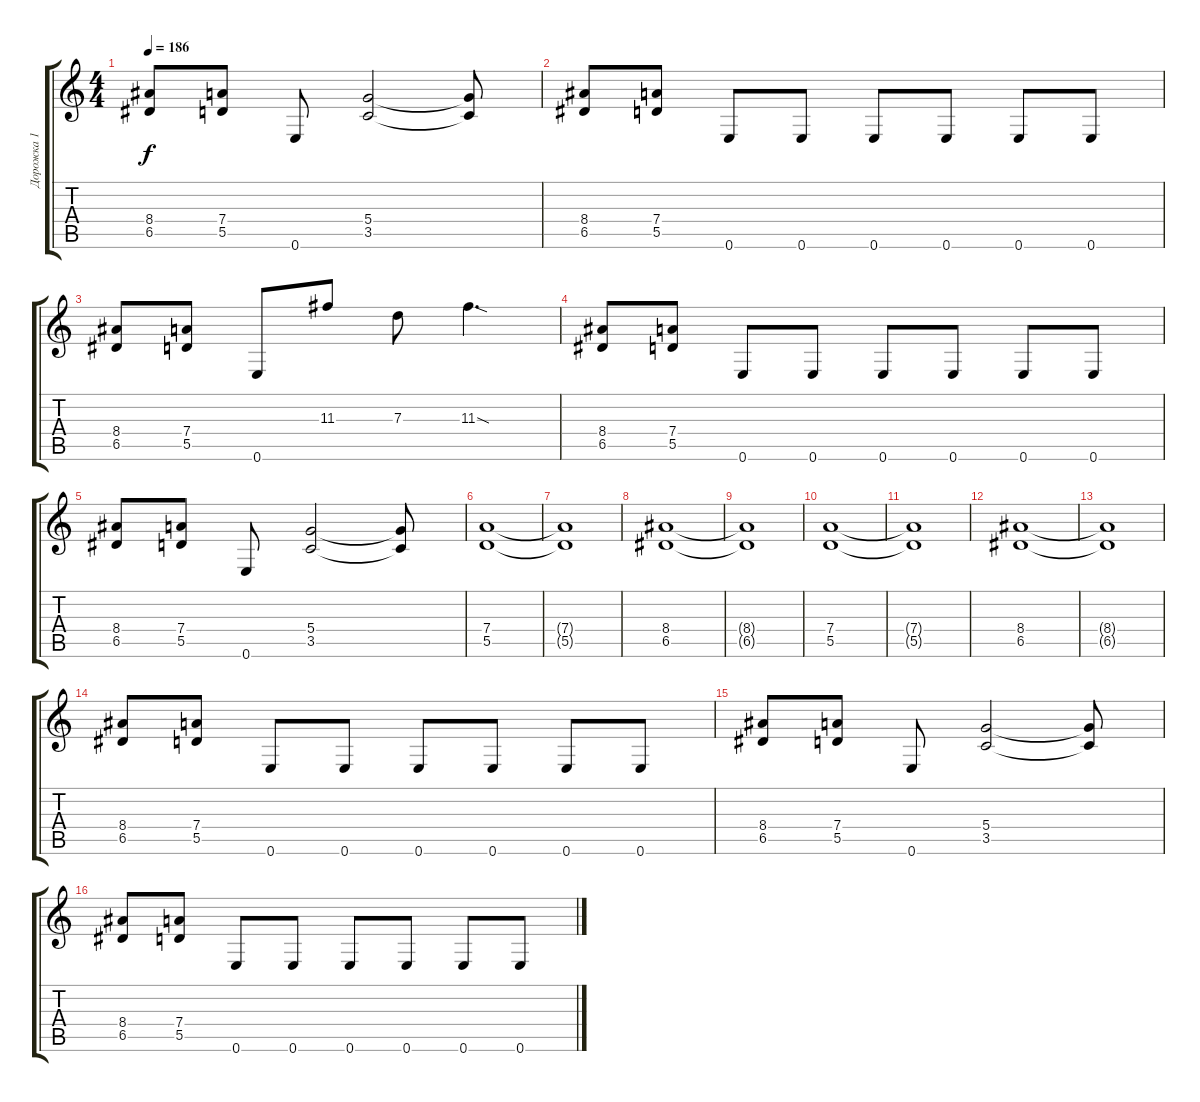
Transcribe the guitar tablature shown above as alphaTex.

\track ("Дорожка 1" "Дорожка 1") {instrument overdrivenguitar}
\staff {score tabs}
\tuning (E4 B3 G3 D3 A2 E2) {hide}
\ts (4 4)
\tempo 186
\clef g2
\ks c
(8.4 6.5).8{dy f} (7.4 5.5).8 0.6.8 (5.4 3.5).2 (5.4{t} 3.5{t}).8 |
(8.4 6.5).8 (7.4 5.5).8 0.6.8 0.6.8 0.6.8 0.6.8 0.6.8 0.6.8 |
(8.4 6.5).8 (7.4 5.5).8 0.6.8 11.3.8 7.3.8 11.3{sod}.4{d} |
(8.4 6.5).8 (7.4 5.5).8 0.6.8 0.6.8 0.6.8 0.6.8 0.6.8 0.6.8 |
(8.4 6.5).8 (7.4 5.5).8 0.6.8 (5.4 3.5).2 (5.4{t} 3.5{t}).8 |
(7.4 5.5).1 |
(7.4{t} 5.5{t}).1 |
(8.4 6.5).1 |
(8.4{t} 6.5{t}).1 |
(7.4 5.5).1 |
(7.4{t} 5.5{t}).1 |
(8.4 6.5).1 |
(8.4{t} 6.5{t}).1 |
(8.4 6.5).8 (7.4 5.5).8 0.6.8 0.6.8 0.6.8 0.6.8 0.6.8 0.6.8 |
(8.4 6.5).8 (7.4 5.5).8 0.6.8 (5.4 3.5).2 (5.4{t} 3.5{t}).8 |
(8.4 6.5).8 (7.4 5.5).8 0.6.8 0.6.8 0.6.8 0.6.8 0.6.8 0.6.8
